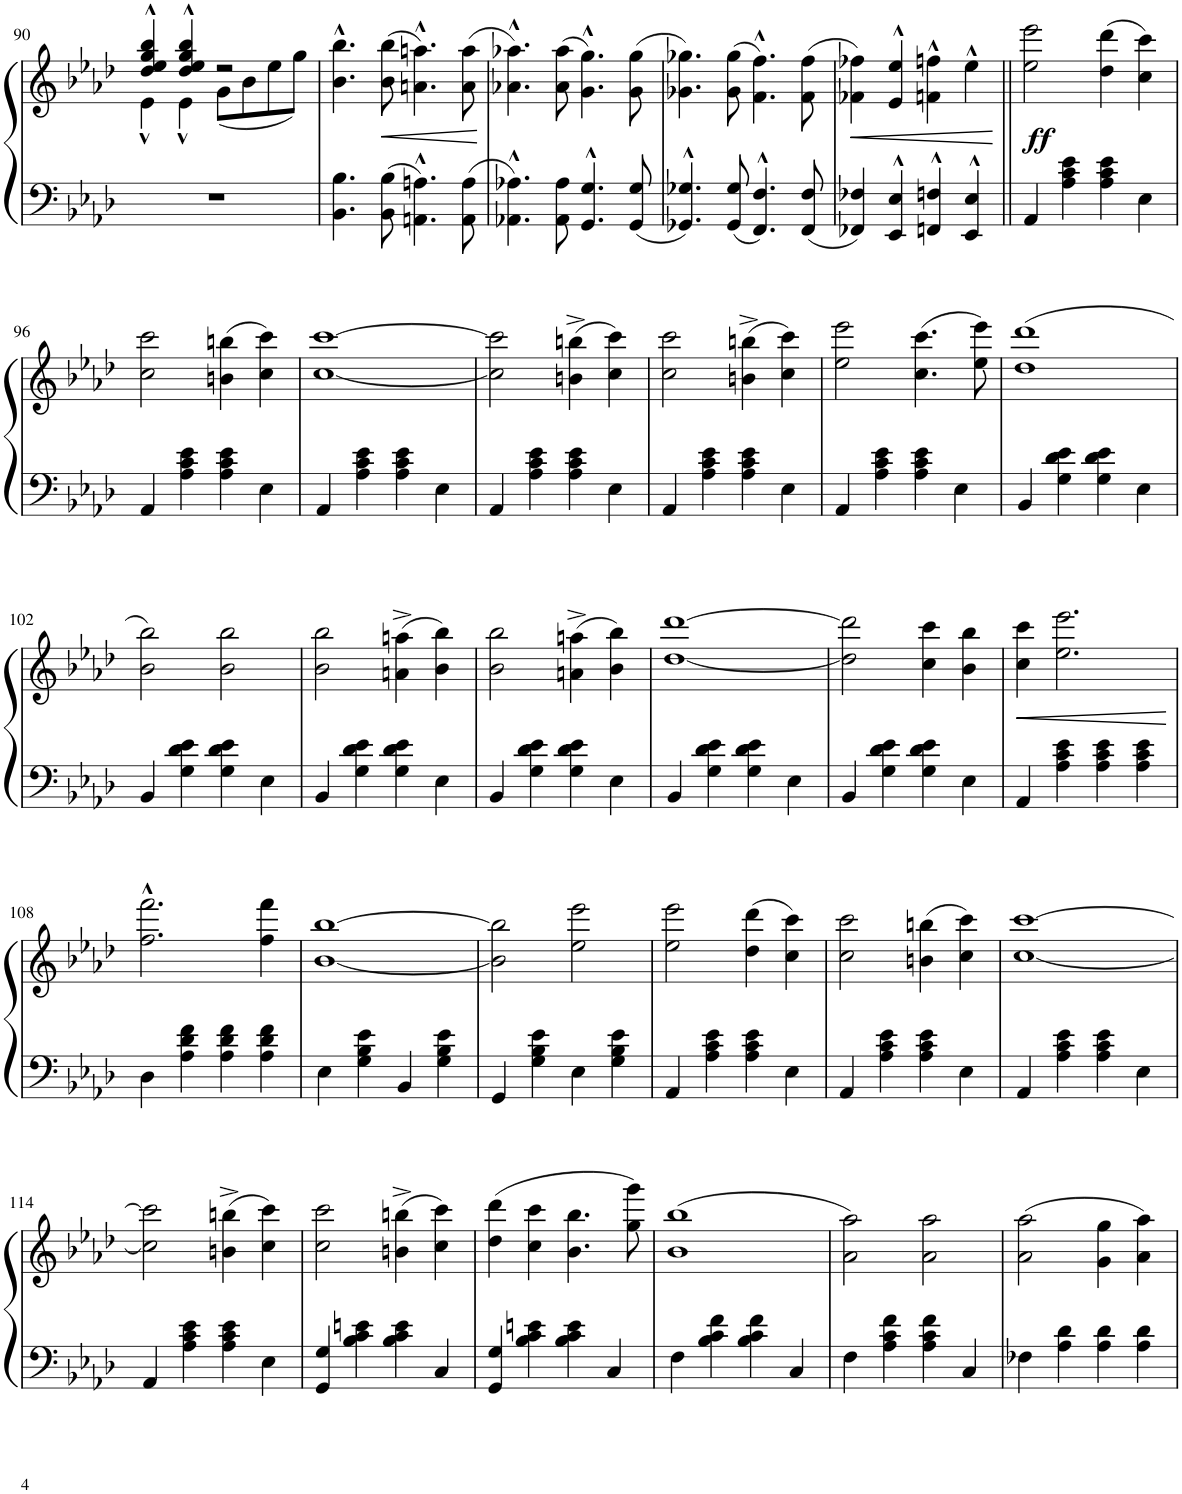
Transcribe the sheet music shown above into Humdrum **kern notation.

**kern	**kern	**dynam
*part1	*part1	*part1
*staff2	*staff1	*staff1/2
*I"Piano	*	*
*I'Pno.	*	*
!!LO:PB:g=z
*clefF4	*clefG2	*
*k[b-e-a-d-]	*k[b-e-a-d-]	*
*M2/2	*M2/2	*
*met(c|)	*met(c|)	*
=90	=90	=90
*	*^	*
1r	4dd-/^^ 4ee-/^^ 4gg/^^ 4bb-/^^	4e-^^\	.
.	4dd-/^^ 4ee-/^^ 4gg/^^ 4bb-/^^	4e-^^\	.
.	2r	(8g\L	.
.	.	8b-\	.
.	.	8ee-\	.
.	.	8gg\J)	.
*	*v	*v	*
=91	=91	=91
4.BB-\ 4.B-\	4.b-\^^ 4.bb-\^^	.
!	!	!LO:HP:b
8BB-\ 8B-\	(8b-\ 8bb-\	<
4.AAn\^^ 4.An\^^	4.an\^^ 4.aan\^^)	.
8AA\ 8A\	(8a\ 8aa\	.
.	.	[
=92	=92	=92
4.AA-X\^^ 4.A-X\^^	4.a-X\^^ 4.aa-X\^^)	.
8AA-\ 8A-\	(8a-\ 8aa-\	.
4.GG/^^ 4.G/^^	4.g\^^ 4.gg\^^)	.
8GG/ 8G/	(8g\ 8gg\	.
=93	=93	=93
4.GG-X/^^ 4.G-X/^^	4.g-X\ 4.gg-X\)	.
8GG-/ 8G-/	(8g-\ 8gg-\	.
4.FF/^^ 4.F/^^	4.f\^^ 4.ff\^^)	.
8FF/ 8F/	(8f\ 8ff\	.
=94	=94	=94
!	!	!LO:HP:b
4FF-X/ 4F-X/	4f-X\ 4ff-X\)	<
4EE-/^^ 4E-/^^	4e-/^^ 4ee-/^^	.
4FFn/^^ 4Fn/^^	4fn\^^ 4ffn\^^	.
4EE-/^^ 4E-/^^	4ee-^^\	.
.	.	[
=95||	=95||	=95||
!	!	!LO:DY:a=2
4AA-/	2ee-\ 2eee-\	ff
4A-\ 4c\ 4e-\	.	.
4A-\ 4c\ 4e-\	(4dd-\ 4ddd-\	.
4E-\	4cc\ 4ccc\)	.
!!LO:LB:g=z
=96	=96	=96
4AA-/	2cc\ 2ccc\	.
4A-\ 4c\ 4e-\	.	.
4A-\ 4c\ 4e-\	(4bn\ 4bbn\	.
4E-\	4cc\ 4ccc\)	.
=97	=97	=97
4AA-/	[1cc [1ccc	.
4A-\ 4c\ 4e-\	.	.
4A-\ 4c\ 4e-\	.	.
4E-\	.	.
=98	=98	=98
4AA-/	2cc\] 2ccc\]	.
4A-\ 4c\ 4e-\	.	.
4A-\ 4c\ 4e-\	(4bn\^ 4bbn\^	.
4E-\	4cc\ 4ccc\)	.
=99	=99	=99
4AA-/	2cc\ 2ccc\	.
4A-\ 4c\ 4e-\	.	.
4A-\ 4c\ 4e-\	(4bn\^ 4bbn\^	.
4E-\	4cc\ 4ccc\)	.
=100	=100	=100
4AA-/	2ee-\ 2eee-\	.
4A-\ 4c\ 4e-\	.	.
4A-\ 4c\ 4e-\	(4.cc\ 4.ccc\	.
4E-\	.	.
.	8ee-\ 8eee-\)	.
=101	=101	=101
4BB-/	(1dd- 1ddd-	.
4G\ 4d-\ 4e-\	.	.
4G\ 4d-\ 4e-\	.	.
4E-\	.	.
!!LO:LB:g=z
=102	=102	=102
4BB-/	2b-\ 2bb-\)	.
4G\ 4d-\ 4e-\	.	.
4G\ 4d-\ 4e-\	2b-\ 2bb-\	.
4E-\	.	.
=103	=103	=103
4BB-/	2b-\ 2bb-\	.
4G\ 4d-\ 4e-\	.	.
4G\ 4d-\ 4e-\	(4an\^ 4aan\^	.
4E-\	4b-\ 4bb-\)	.
=104	=104	=104
4BB-/	2b-\ 2bb-\	.
4G\ 4d-\ 4e-\	.	.
4G\ 4d-\ 4e-\	(4an\^ 4aan\^	.
4E-\	4b-\ 4bb-\)	.
=105	=105	=105
4BB-/	[1dd- [1ddd-	.
4G\ 4d-\ 4e-\	.	.
4G\ 4d-\ 4e-\	.	.
4E-\	.	.
=106	=106	=106
4BB-/	2dd-\] 2ddd-\]	.
4G\ 4d-\ 4e-\	.	.
4G\ 4d-\ 4e-\	4cc\ 4ccc\	.
4E-\	4b-\ 4bb-\	.
=107	=107	=107
!	!	!LO:HP:b
4AA-/	4cc\ 4ccc\	<
4A-\ 4c\ 4e-\	2.ee-\ 2.eee-\	.
4A-\ 4c\ 4e-\	.	.
4A-\ 4c\ 4e-\	.	.
.	.	[
!!LO:LB:g=z
=108	=108	=108
4D-\	2.ff\^^ 2.fff\^^	.
4A-\ 4d-\ 4f\	.	.
4A-\ 4d-\ 4f\	.	.
4A-\ 4d-\ 4f\	4ff\ 4fff\	.
=109	=109	=109
4E-\	[1b- [1bb-	.
4G\ 4B-\ 4e-\	.	.
4BB-/	.	.
4G\ 4B-\ 4e-\	.	.
=110	=110	=110
4GG/	2b-\] 2bb-\]	.
4G\ 4B-\ 4e-\	.	.
4E-\	2ee-\ 2eee-\	.
4G\ 4B-\ 4e-\	.	.
=111	=111	=111
4AA-/	2ee-\ 2eee-\	.
4A-\ 4c\ 4e-\	.	.
4A-\ 4c\ 4e-\	(4dd-\ 4ddd-\	.
4E-\	4cc\ 4ccc\)	.
=112	=112	=112
4AA-/	2cc\ 2ccc\	.
4A-\ 4c\ 4e-\	.	.
4A-\ 4c\ 4e-\	(4bn\ 4bbn\	.
4E-\	4cc\ 4ccc\)	.
=113	=113	=113
4AA-/	[1cc [1ccc	.
4A-\ 4c\ 4e-\	.	.
4A-\ 4c\ 4e-\	.	.
4E-\	.	.
!!LO:LB:g=z
=114	=114	=114
4AA-/	2cc\] 2ccc\]	.
4A-\ 4c\ 4e-\	.	.
4A-\ 4c\ 4e-\	(4bn\^ 4bbn\^	.
4E-\	4cc\ 4ccc\)	.
=115	=115	=115
4GG/ 4G/	2cc\ 2ccc\	.
4B-\ 4c\ 4en\	.	.
4B-\ 4c\ 4e\	(4bn\^ 4bbn\^	.
4C/	4cc\ 4ccc\)	.
=116	=116	=116
4GG/ 4G/	(4dd-\ 4ddd-\	.
4B-\ 4c\ 4en\	4cc\ 4ccc\	.
4B-\ 4c\ 4e\	4.b-\ 4.bb-\	.
4C/	.	.
.	8gg\ 8ggg\)	.
=117	=117	=117
4F\	(1b- 1bb-	.
4B-\ 4c\ 4f\	.	.
4B-\ 4c\ 4f\	.	.
4C/	.	.
=118	=118	=118
4F\	2a-\ 2aa-\)	.
4A-\ 4c\ 4f\	.	.
4A-\ 4c\ 4f\	2a-\ 2aa-\	.
4C/	.	.
=119	=119	=119
4F-X\	(2a-\ 2aa-\	.
4A-\ 4d-\	.	.
4A-\ 4d-\	4g\ 4gg\	.
4A-\ 4d-\	4a-\ 4aa-\)	.
=	=	=
*-	*-	*-
